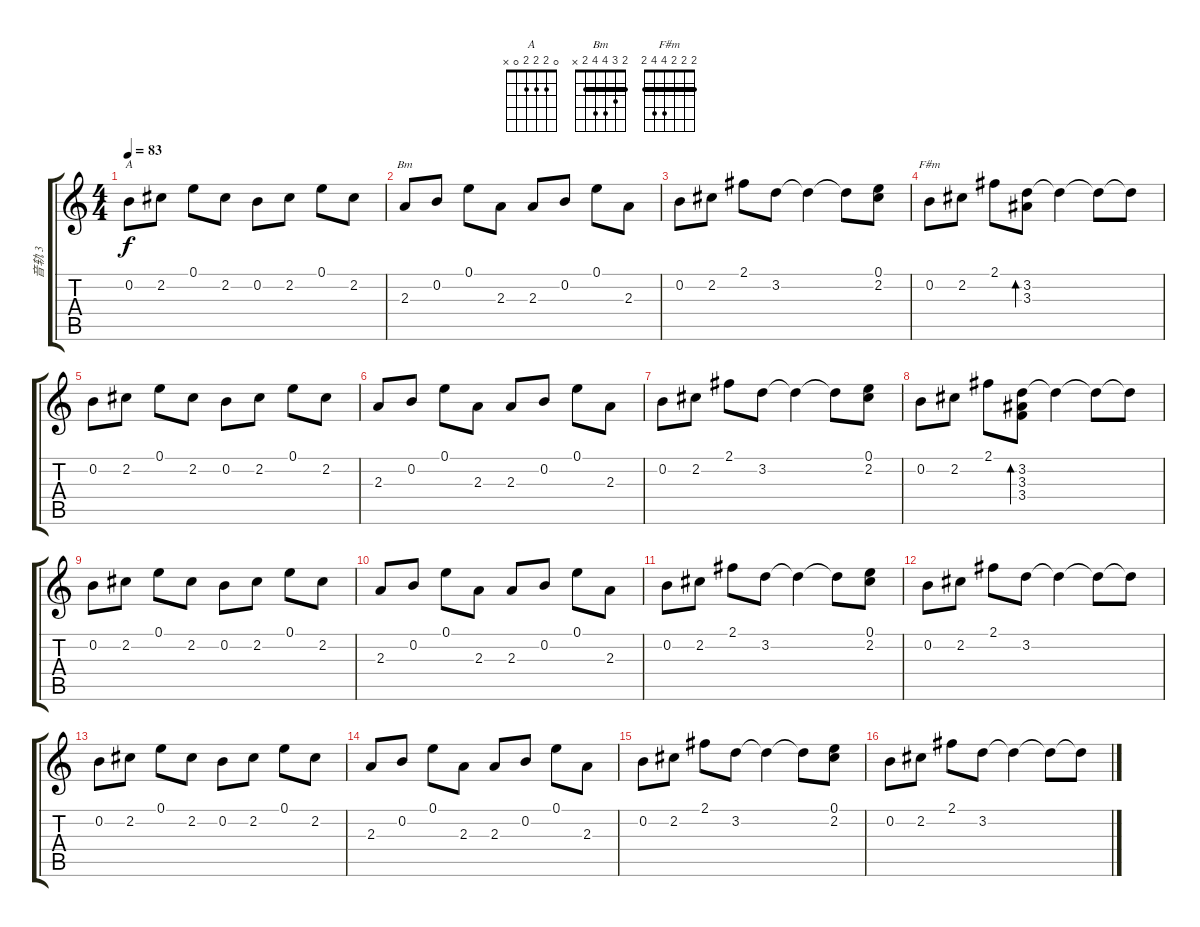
\track ("音轨 3" "音轨 3") {instrument acousticguitarsteel}
\staff {score tabs}
\tuning (E4 B3 G3 D3 A2 E2) {hide}
\chord ("A" 0 2 2 2 0 x)
\chord ("Bm" 2 3 4 4 2 x) {barre 2}
\chord ("F#m" 2 2 2 4 4 2) {barre 2}
\ts (4 4)
\tempo 83
\clef g2
\ks c
0.2.8{ch "A" dy f instrument acousticguitarsteel} 2.2.8 0.1.8 2.2.8 0.2.8 2.2.8 0.1.8 2.2.8 |
2.3.8{ch "Bm"} 0.2.8 0.1.8 2.3.8 2.3.8 0.2.8 0.1.8 2.3.8 |
0.2.8 2.2.8 2.1.8 3.2.8 3.2{t}.4 3.2{t}.8 (0.1 2.2).8 |
0.2.8{ch "F#m"} 2.2.8 2.1.8 (3.2 3.3).8{bd 480} 3.2{t}.4 3.2{t}.8 3.2{t}.8 |
0.2.8 2.2.8 0.1.8 2.2.8 0.2.8 2.2.8 0.1.8 2.2.8 |
2.3.8 0.2.8 0.1.8 2.3.8 2.3.8 0.2.8 0.1.8 2.3.8 |
0.2.8 2.2.8 2.1.8 3.2.8 3.2{t}.4 3.2{t}.8 (0.1 2.2).8 |
0.2.8 2.2.8 2.1.8 (3.2 3.3 3.4).8{bd 480} 3.2{t}.4 3.2{t}.8 3.2{t}.8 |
0.2.8 2.2.8 0.1.8 2.2.8 0.2.8 2.2.8 0.1.8 2.2.8 |
2.3.8 0.2.8 0.1.8 2.3.8 2.3.8 0.2.8 0.1.8 2.3.8 |
0.2.8 2.2.8 2.1.8 3.2.8 3.2{t}.4 3.2{t}.8 (0.1 2.2).8 |
0.2.8 2.2.8 2.1.8 3.2.8 3.2{t}.4 3.2{t}.8 3.2{t}.8 |
0.2.8 2.2.8 0.1.8 2.2.8 0.2.8 2.2.8 0.1.8 2.2.8 |
2.3.8 0.2.8 0.1.8 2.3.8 2.3.8 0.2.8 0.1.8 2.3.8 |
0.2.8 2.2.8 2.1.8 3.2.8 3.2{t}.4 3.2{t}.8 (0.1 2.2).8 |
0.2.8 2.2.8 2.1.8 3.2.8 3.2{t}.4 3.2{t}.8 3.2{t}.8
